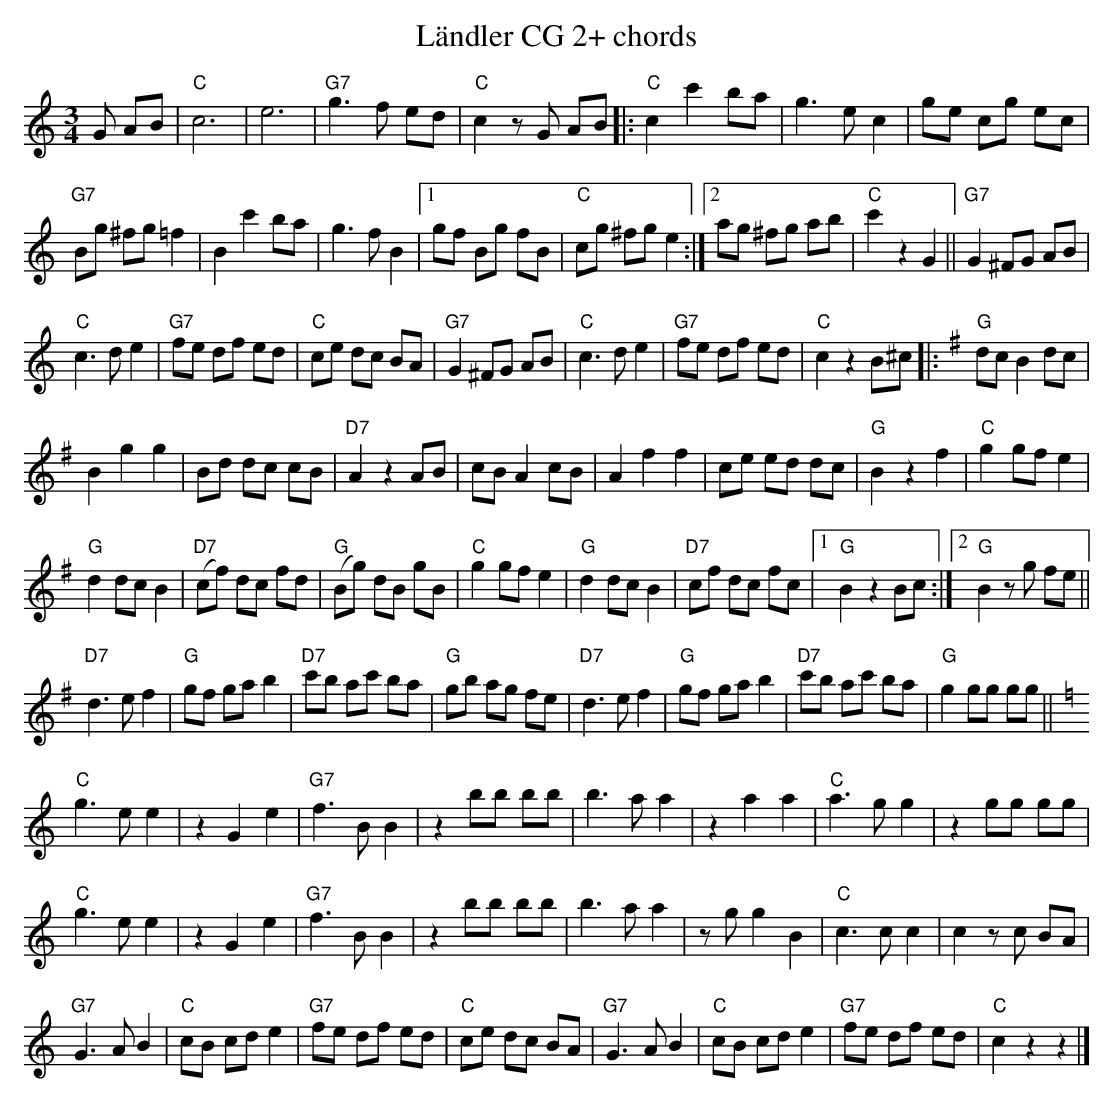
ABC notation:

X:1
T:L\"andler CG 2+ chords
M:3/4
L:1/8
K:Cmaj%%MIDI gchordon
G AB | "C"c6 | e6 | "G7"g3f ed | "C"c2zG AB |: "C"c2c'2 ba | g3e c2 | ge cg ec |
"G7"Bg ^fg =f2 | B2 c'2 ba | g3f B2 |1 gf Bg fB | "C"cg ^fg e2 :|2 ag ^fg ab | "C"c'2z2G2 || "G7"G2 ^FG AB |
"C"c3d e2 | "G7"fe df ed | "C"ce dc BA | "G7"G2 ^FG AB |"C"c3d e2 | "G7"fe df ed | "C"c2z2B^c |: [K:Gmaj] "G"dc B2 dc |
B2g2g2 | Bd dc cB | "D7"A2z2AB | cB A2 cB | A2f2f2 | ce ed dc | "G"B2z2f2 | "C"g2gf e2 |
"G"d2dc B2 | "D7"(cf) dc fd | "G"(Bg) dB gB | "C"g2 gf e2 | "G"d2 dc B2 | "D7"cf dc fc |1 "G"B2z2 Bc :|2 "G"B2zg fe ||
"D7"d3e f2 | "G"gf ga b2 | "D7"c'b ac' ba | "G"gb ag fe | "D7"d3ef2 | "G"gf ga b2 | "D7"c'b ac' ba | "G"g2 gg gg || [K:Cmaj]
"C"g3ee2 | z2G2e2 | "G7"f3BB2 | z2bb bb | b3aa2 | z2a2a2 | "C"a3gg2 | z2 gg gg |
"C"g3ee2 | z2G2e2 | "G7"f3BB2 | z2bb bb | b3aa2 | zg g2B2 | "C"c3cc2 | c2zc BA |
"G7"G3AB2 | "C"cB cd e2 | "G7"fe df ed | "C"ce dc BA | "G7"G3A B2 | "C"cB cd e2 | "G7"fe df ed | "C"c2z2z2 |]
